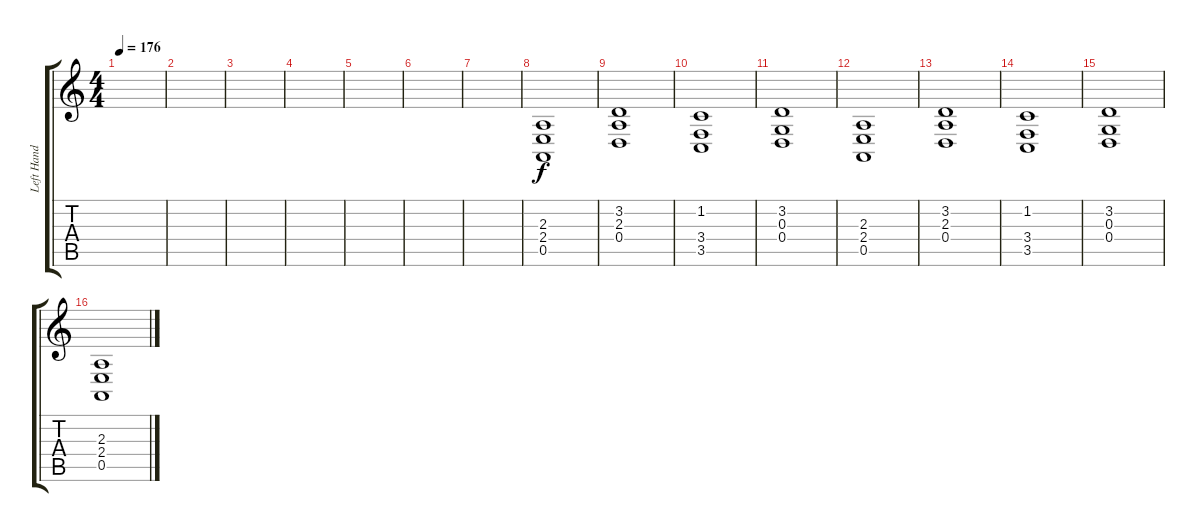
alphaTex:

\track ("Left Hand" "Left Hand") {instrument stringensemble1}
\staff {score tabs}
\tuning (E4 B3 G3 D3 A2 E2) {hide}
\ts (4 4)
\tempo 176
\clef g2
\ks c
|
|
|
|
|
|
|
(2.3 2.4 0.5).1 |
(3.2 2.3 0.4).1 |
(1.2 3.4 3.5).1 |
(3.2 0.3 0.4).1 |
(2.3 2.4 0.5).1 |
(3.2 2.3 0.4).1 |
(1.2 3.4 3.5).1 |
(3.2 0.3 0.4).1 |
(2.3 2.4 0.5).1
